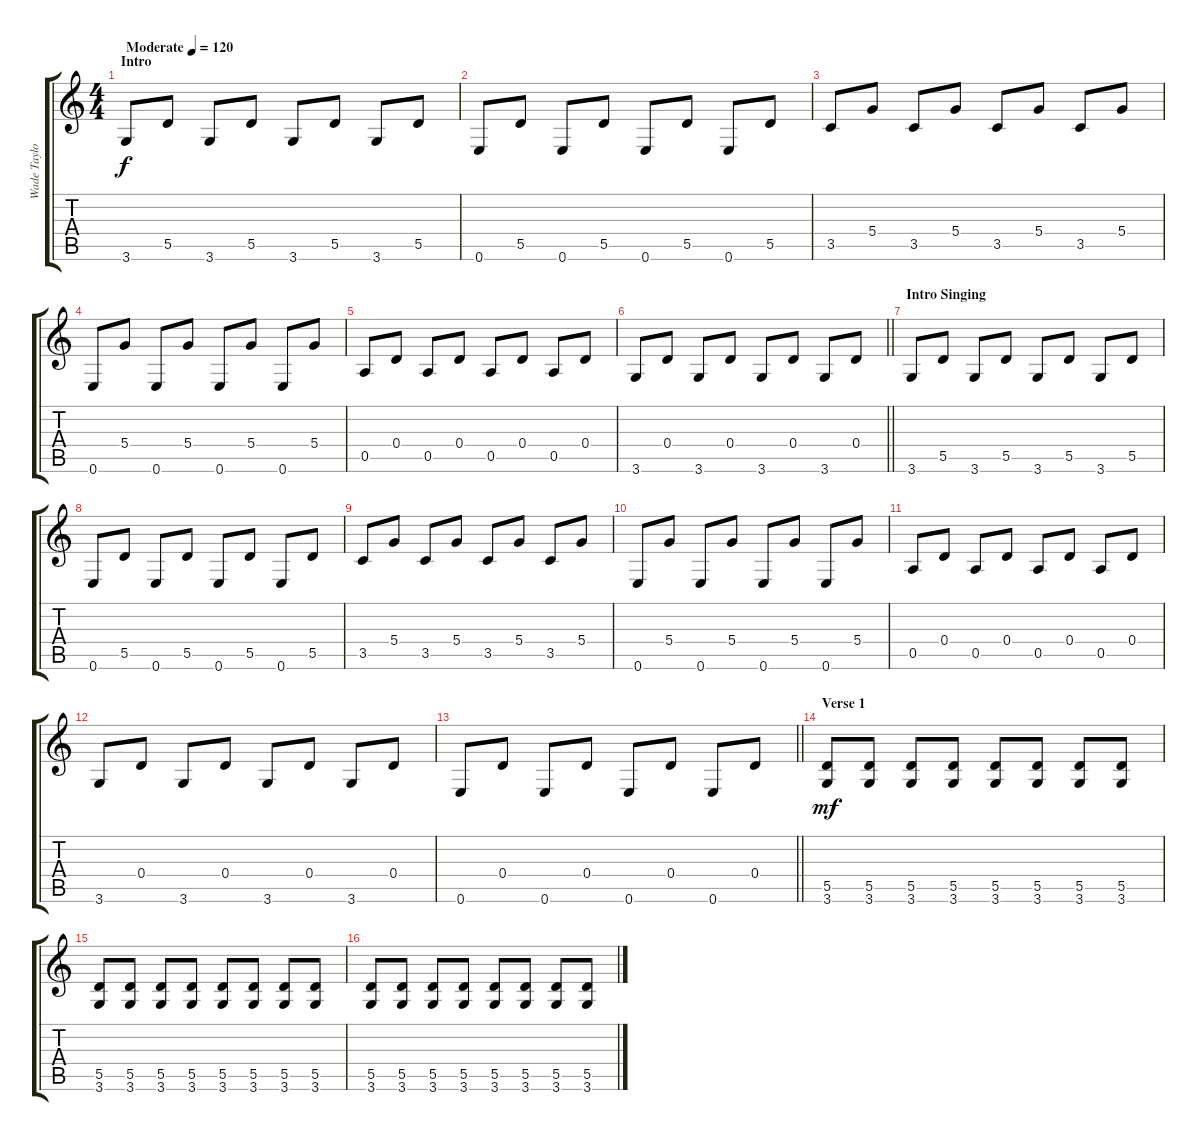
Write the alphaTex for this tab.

\track ("Wade Taylor" "Wade Taylo") {instrument overdrivenguitar}
\staff {score tabs}
\tuning (E4 B3 G3 D3 A2 E2) {hide}
\ts (4 4)
\section ("" "Intro")
\tempo (120 "Moderate")
\clef g2
\ks c
3.6.8{dy f instrument electricguitarclean} 5.5.8 3.6.8 5.5.8 3.6.8 5.5.8 3.6.8 5.5.8 |
0.6.8 5.5.8 0.6.8 5.5.8 0.6.8 5.5.8 0.6.8 5.5.8 |
3.5.8 5.4.8 3.5.8 5.4.8 3.5.8 5.4.8 3.5.8 5.4.8 |
0.6.8 5.4.8 0.6.8 5.4.8 0.6.8 5.4.8 0.6.8 5.4.8 |
0.5.8 0.4.8 0.5.8 0.4.8 0.5.8 0.4.8 0.5.8 0.4.8 |
\barLineRight lightlight
3.6.8 0.4.8 3.6.8 0.4.8 3.6.8 0.4.8 3.6.8 0.4.8 |
\section ("" "Intro Singing")
3.6.8{instrument overdrivenguitar} 5.5.8 3.6.8 5.5.8 3.6.8 5.5.8 3.6.8 5.5.8 |
0.6.8 5.5.8 0.6.8 5.5.8 0.6.8 5.5.8 0.6.8 5.5.8 |
3.5.8 5.4.8 3.5.8 5.4.8 3.5.8 5.4.8 3.5.8 5.4.8 |
0.6.8 5.4.8 0.6.8 5.4.8 0.6.8 5.4.8 0.6.8 5.4.8 |
0.5.8 0.4.8 0.5.8 0.4.8 0.5.8 0.4.8 0.5.8 0.4.8 |
3.6.8 0.4.8 3.6.8 0.4.8 3.6.8 0.4.8 3.6.8 0.4.8 |
\barLineRight lightlight
0.6.8 0.4.8 0.6.8 0.4.8 0.6.8 0.4.8 0.6.8 0.4.8 |
\section ("" "Verse 1")
(5.5 3.6).8{dy mf} (5.5 3.6).8 (5.5 3.6).8 (5.5 3.6).8 (5.5 3.6).8 (5.5 3.6).8 (5.5 3.6).8 (5.5 3.6).8 |
(5.5 3.6).8 (5.5 3.6).8 (5.5 3.6).8 (5.5 3.6).8 (5.5 3.6).8 (5.5 3.6).8 (5.5 3.6).8 (5.5 3.6).8 |
(5.5 3.6).8 (5.5 3.6).8 (5.5 3.6).8 (5.5 3.6).8 (5.5 3.6).8 (5.5 3.6).8 (5.5 3.6).8 (5.5 3.6).8
